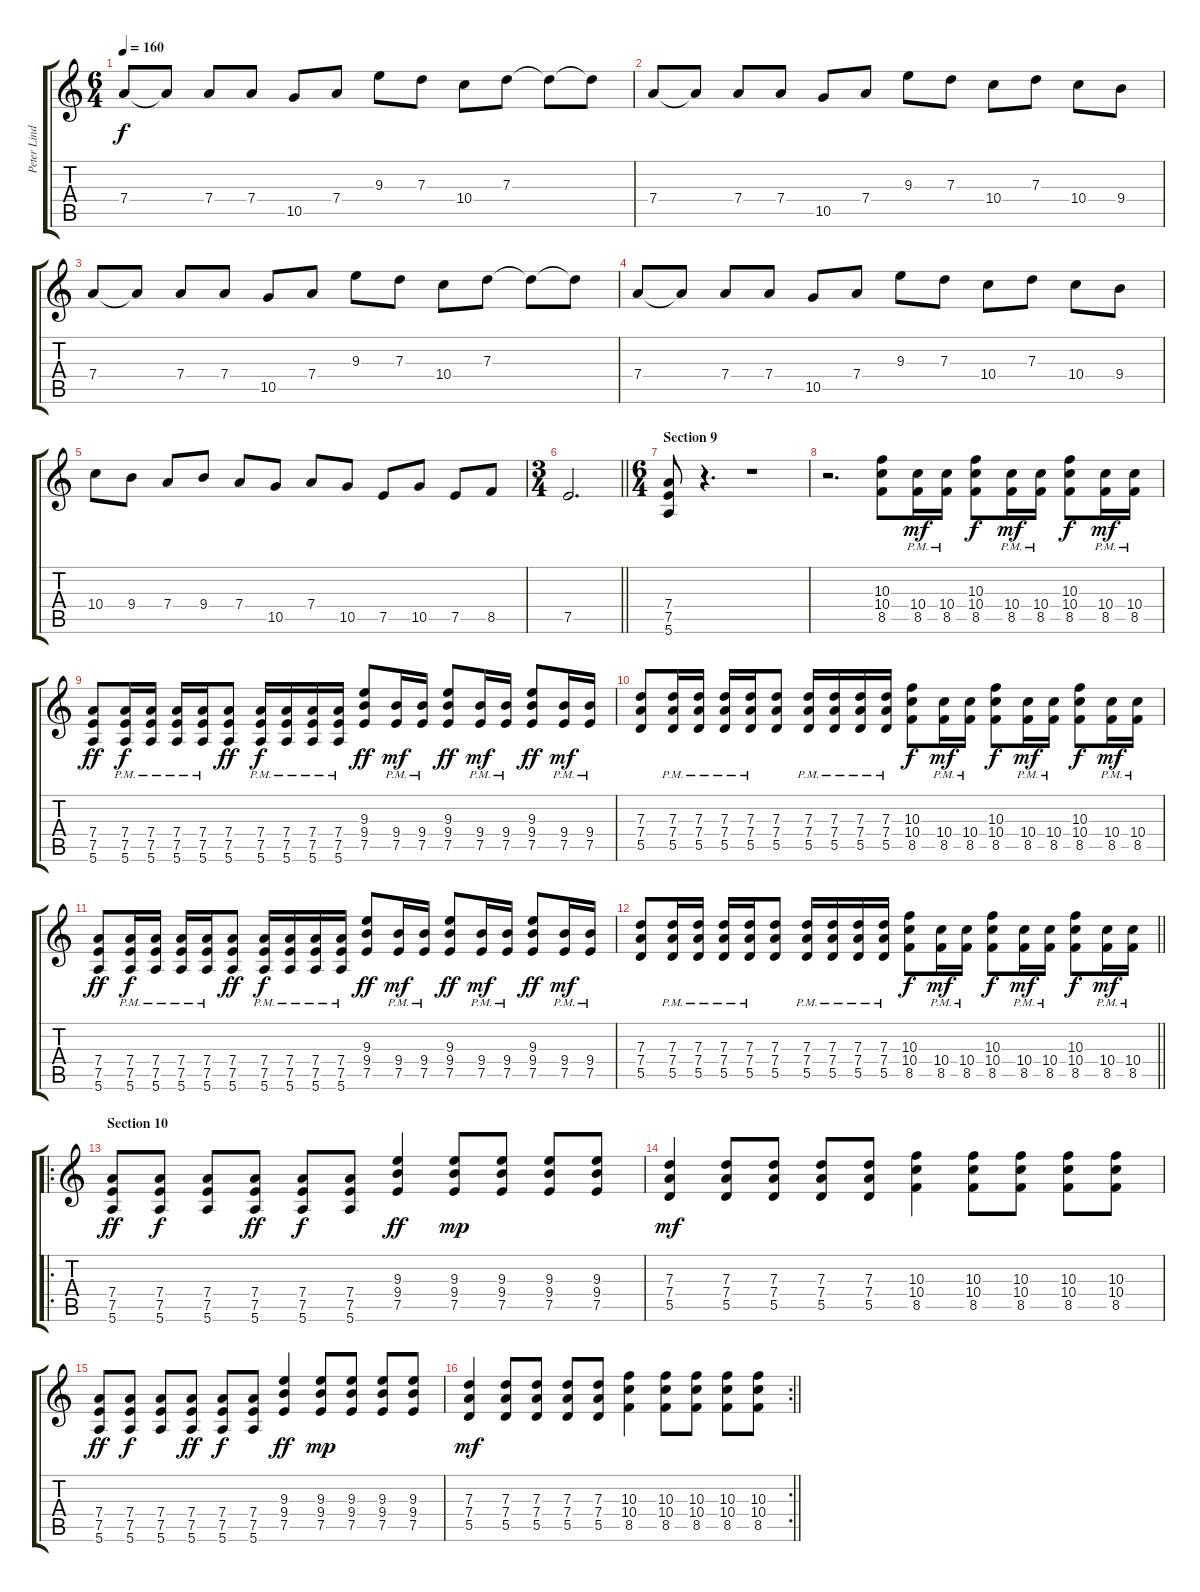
\track ("Peter Lindgren" "Peter Lind") {instrument distortionguitar}
\staff {score tabs}
\tuning (E4 B3 G3 D3 A2 E2) {hide}
\ts (6 4)
\tempo 160
\clef g2
\ks c
7.4.8{dy f} 7.4{t}.8 7.4.8 7.4.8 10.5.8 7.4.8 9.3.8 7.3.8 10.4.8 7.3.8 7.3{t}.8 7.3{t}.8 |
7.4.8 7.4{t}.8 7.4.8 7.4.8 10.5.8 7.4.8 9.3.8 7.3.8 10.4.8 7.3.8 10.4.8 9.4.8 |
7.4.8 7.4{t}.8 7.4.8 7.4.8 10.5.8 7.4.8 9.3.8 7.3.8 10.4.8 7.3.8 7.3{t}.8 7.3{t}.8 |
7.4.8 7.4{t}.8 7.4.8 7.4.8 10.5.8 7.4.8 9.3.8 7.3.8 10.4.8 7.3.8 10.4.8 9.4.8 |
10.4.8 9.4.8 7.4.8 9.4.8 7.4.8 10.5.8 7.4.8 10.5.8 7.5.8 10.5.8 7.5.8 8.5.8 |
\ts (3 4)
\barLineRight lightlight
7.5.2{d} |
\ts (6 4)
\section ("" "Section 9")
(7.4 7.5 5.6).8 r.4{d} r.1 |
r.2{d} (10.3 10.4 8.5).8 (10.4{pm} 8.5{pm}).16{dy mf} (10.4{pm} 8.5{pm}).16 (10.3 10.4 8.5).8{dy f} (10.4{pm} 8.5{pm}).16{dy mf} (10.4{pm} 8.5{pm}).16 (10.3 10.4 8.5).8{dy f} (10.4{pm} 8.5{pm}).16{dy mf} (10.4{pm} 8.5{pm}).16 |
(7.4 7.5 5.6).8{dy ff} (7.4{pm} 7.5{pm} 5.6{pm}).16{dy f} (7.4{pm} 7.5{pm} 5.6{pm}).16 (7.4{pm} 7.5{pm} 5.6{pm}).16 (7.4{pm} 7.5{pm} 5.6{pm}).16 (7.4 7.5 5.6).8{dy ff} (7.4{pm} 7.5{pm} 5.6{pm}).16{dy f} (7.4{pm} 7.5{pm} 5.6{pm}).16 (7.4{pm} 7.5{pm} 5.6{pm}).16 (7.4{pm} 7.5{pm} 5.6{pm}).16 (9.3 9.4 7.5).8{dy ff} (9.4{pm} 7.5{pm}).16{dy mf} (9.4{pm} 7.5{pm}).16 (9.3 9.4 7.5).8{dy ff} (9.4{pm} 7.5{pm}).16{dy mf} (9.4{pm} 7.5{pm}).16 (9.3 9.4 7.5).8{dy ff} (9.4{pm} 7.5{pm}).16{dy mf} (9.4{pm} 7.5{pm}).16 |
(7.3 7.4 5.5).8 (7.3{pm} 7.4{pm} 5.5{pm}).16 (7.3{pm} 7.4{pm} 5.5{pm}).16 (7.3{pm} 7.4{pm} 5.5{pm}).16 (7.3{pm} 7.4{pm} 5.5{pm}).16 (7.3 7.4 5.5).8 (7.3{pm} 7.4{pm} 5.5{pm}).16 (7.3{pm} 7.4{pm} 5.5{pm}).16 (7.3{pm} 7.4{pm} 5.5{pm}).16 (7.3{pm} 7.4{pm} 5.5{pm}).16 (10.3 10.4 8.5).8{dy f} (10.4{pm} 8.5{pm}).16{dy mf} (10.4{pm} 8.5{pm}).16 (10.3 10.4 8.5).8{dy f} (10.4{pm} 8.5{pm}).16{dy mf} (10.4{pm} 8.5{pm}).16 (10.3 10.4 8.5).8{dy f} (10.4{pm} 8.5{pm}).16{dy mf} (10.4{pm} 8.5{pm}).16 |
(7.4 7.5 5.6).8{dy ff} (7.4{pm} 7.5{pm} 5.6{pm}).16{dy f} (7.4{pm} 7.5{pm} 5.6{pm}).16 (7.4{pm} 7.5{pm} 5.6{pm}).16 (7.4{pm} 7.5{pm} 5.6{pm}).16 (7.4 7.5 5.6).8{dy ff} (7.4{pm} 7.5{pm} 5.6{pm}).16{dy f} (7.4{pm} 7.5{pm} 5.6{pm}).16 (7.4{pm} 7.5{pm} 5.6{pm}).16 (7.4{pm} 7.5{pm} 5.6{pm}).16 (9.3 9.4 7.5).8{dy ff} (9.4{pm} 7.5{pm}).16{dy mf} (9.4{pm} 7.5{pm}).16 (9.3 9.4 7.5).8{dy ff} (9.4{pm} 7.5{pm}).16{dy mf} (9.4{pm} 7.5{pm}).16 (9.3 9.4 7.5).8{dy ff} (9.4{pm} 7.5{pm}).16{dy mf} (9.4{pm} 7.5{pm}).16 |
\barLineRight lightlight
(7.3 7.4 5.5).8 (7.3{pm} 7.4{pm} 5.5{pm}).16 (7.3{pm} 7.4{pm} 5.5{pm}).16 (7.3{pm} 7.4{pm} 5.5{pm}).16 (7.3{pm} 7.4{pm} 5.5{pm}).16 (7.3 7.4 5.5).8 (7.3{pm} 7.4{pm} 5.5{pm}).16 (7.3{pm} 7.4{pm} 5.5{pm}).16 (7.3{pm} 7.4{pm} 5.5{pm}).16 (7.3{pm} 7.4{pm} 5.5{pm}).16 (10.3 10.4 8.5).8{dy f} (10.4{pm} 8.5{pm}).16{dy mf} (10.4{pm} 8.5{pm}).16 (10.3 10.4 8.5).8{dy f} (10.4{pm} 8.5{pm}).16{dy mf} (10.4{pm} 8.5{pm}).16 (10.3 10.4 8.5).8{dy f} (10.4{pm} 8.5{pm}).16{dy mf} (10.4{pm} 8.5{pm}).16 |
\ro
\section ("" "Section 10")
(7.4 7.5 5.6).8{dy ff} (7.4 7.5 5.6).8{dy f} (7.4 7.5 5.6).8 (7.4 7.5 5.6).8{dy ff} (7.4 7.5 5.6).8{dy f} (7.4 7.5 5.6).8 (9.3 9.4 7.5).4{dy ff} (9.3 9.4 7.5).8{dy mp} (9.3 9.4 7.5).8 (9.3 9.4 7.5).8 (9.3 9.4 7.5).8 |
(7.3 7.4 5.5).4{dy mf} (7.3 7.4 5.5).8 (7.3 7.4 5.5).8 (7.3 7.4 5.5).8 (7.3 7.4 5.5).8 (10.3 10.4 8.5).4 (10.3 10.4 8.5).8 (10.3 10.4 8.5).8 (10.3 10.4 8.5).8 (10.3 10.4 8.5).8 |
(7.4 7.5 5.6).8{dy ff} (7.4 7.5 5.6).8{dy f} (7.4 7.5 5.6).8 (7.4 7.5 5.6).8{dy ff} (7.4 7.5 5.6).8{dy f} (7.4 7.5 5.6).8 (9.3 9.4 7.5).4{dy ff} (9.3 9.4 7.5).8{dy mp} (9.3 9.4 7.5).8 (9.3 9.4 7.5).8 (9.3 9.4 7.5).8 |
\rc 2
\barLineRight lightlight
(7.3 7.4 5.5).4{dy mf} (7.3 7.4 5.5).8 (7.3 7.4 5.5).8 (7.3 7.4 5.5).8 (7.3 7.4 5.5).8 (10.3 10.4 8.5).4 (10.3 10.4 8.5).8 (10.3 10.4 8.5).8 (10.3 10.4 8.5).8 (10.3 10.4 8.5).8
